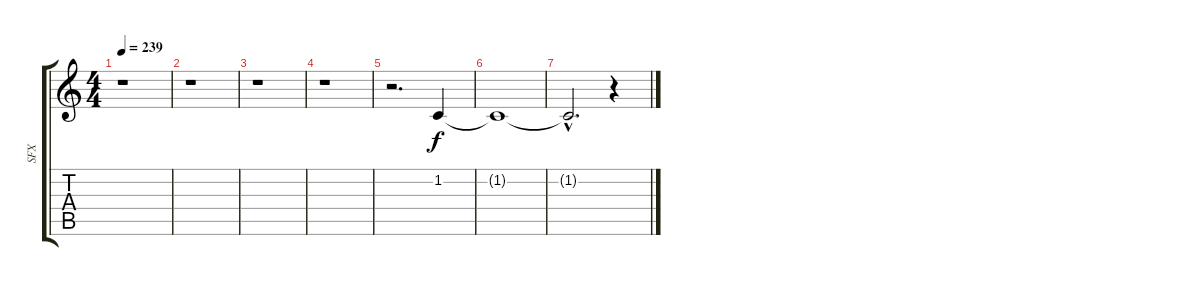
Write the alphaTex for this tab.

\track ("SFX" "SFX") {instrument reversecymbal}
\staff {score tabs}
\tuning (E4 B3 G3 D3 A2 E2) {hide}
\ts (4 4)
\tempo 239
\clef g2
\ks c
r.1{dy fff} |
r.1 |
r.1 |
r.1 |
r.2{d} 1.2.4{dy f} |
1.2{t}.1 |
1.2{hac t}.2{d} r.4
